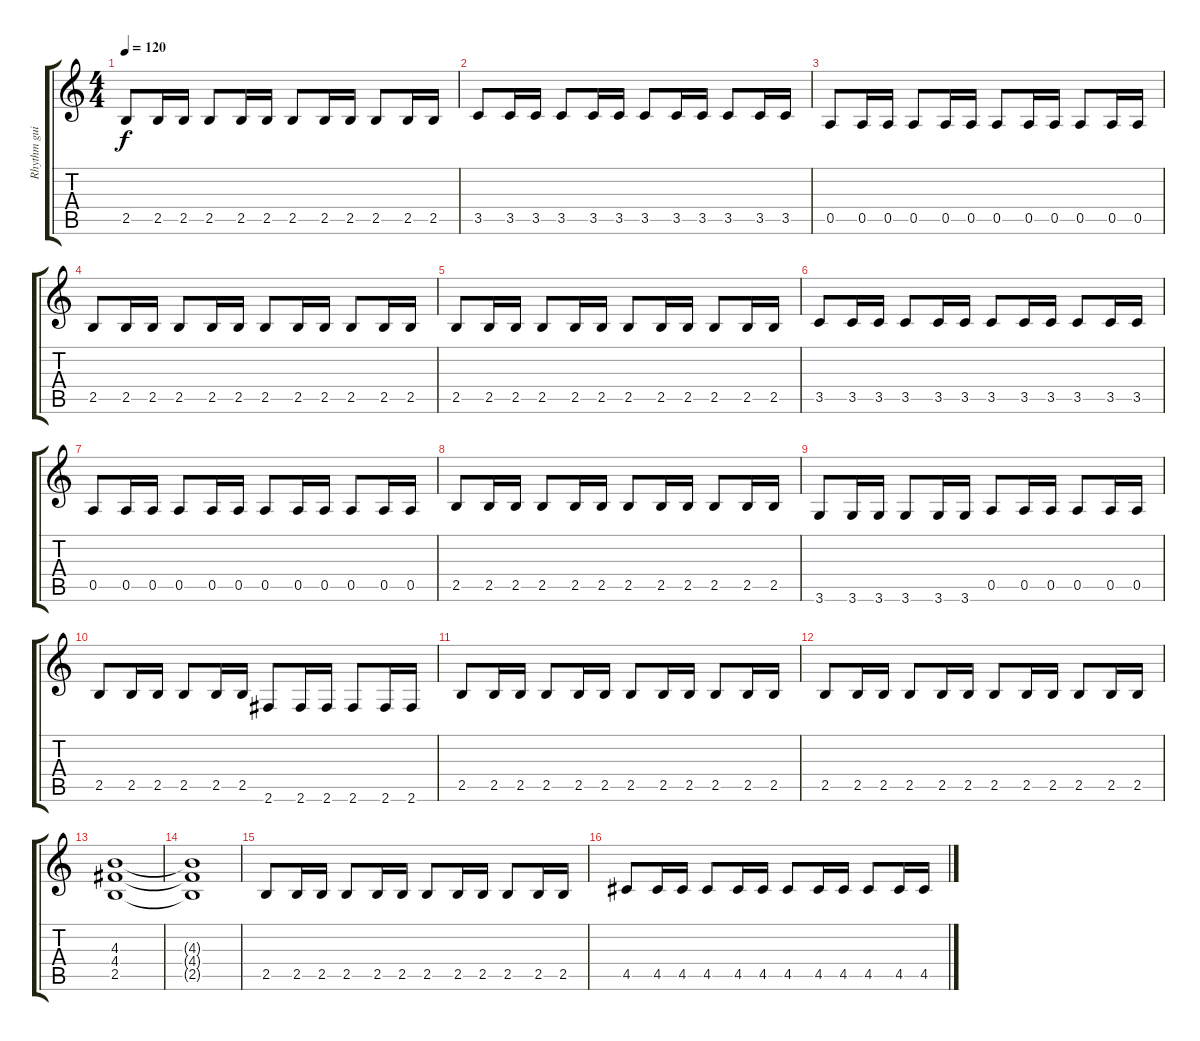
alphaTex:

\track ("Rhythm guitar" "Rhythm gui") {instrument overdrivenguitar}
\staff {score tabs}
\tuning (E4 B3 G3 D3 A2 E2) {hide}
\ts (4 4)
\tempo 120
\clef g2
\ks c
2.5.8{dy f} 2.5.16 2.5.16 2.5.8 2.5.16 2.5.16 2.5.8 2.5.16 2.5.16 2.5.8 2.5.16 2.5.16 |
3.5.8 3.5.16 3.5.16 3.5.8 3.5.16 3.5.16 3.5.8 3.5.16 3.5.16 3.5.8 3.5.16 3.5.16 |
0.5.8 0.5.16 0.5.16 0.5.8 0.5.16 0.5.16 0.5.8 0.5.16 0.5.16 0.5.8 0.5.16 0.5.16 |
2.5.8 2.5.16 2.5.16 2.5.8 2.5.16 2.5.16 2.5.8 2.5.16 2.5.16 2.5.8 2.5.16 2.5.16 |
2.5.8 2.5.16 2.5.16 2.5.8 2.5.16 2.5.16 2.5.8 2.5.16 2.5.16 2.5.8 2.5.16 2.5.16 |
3.5.8 3.5.16 3.5.16 3.5.8 3.5.16 3.5.16 3.5.8 3.5.16 3.5.16 3.5.8 3.5.16 3.5.16 |
0.5.8 0.5.16 0.5.16 0.5.8 0.5.16 0.5.16 0.5.8 0.5.16 0.5.16 0.5.8 0.5.16 0.5.16 |
2.5.8 2.5.16 2.5.16 2.5.8 2.5.16 2.5.16 2.5.8 2.5.16 2.5.16 2.5.8 2.5.16 2.5.16 |
3.6.8 3.6.16 3.6.16 3.6.8 3.6.16 3.6.16 0.5.8 0.5.16 0.5.16 0.5.8 0.5.16 0.5.16 |
2.5.8 2.5.16 2.5.16 2.5.8 2.5.16 2.5.16 2.6.8 2.6.16 2.6.16 2.6.8 2.6.16 2.6.16 |
2.5.8 2.5.16 2.5.16 2.5.8 2.5.16 2.5.16 2.5.8 2.5.16 2.5.16 2.5.8 2.5.16 2.5.16 |
2.5.8 2.5.16 2.5.16 2.5.8 2.5.16 2.5.16 2.5.8 2.5.16 2.5.16 2.5.8 2.5.16 2.5.16 |
(4.3 4.4 2.5).1 |
(4.3{t} 4.4{t} 2.5{t}).1 |
2.5.8{volume 8} 2.5.16 2.5.16 2.5.8 2.5.16 2.5.16 2.5.8 2.5.16 2.5.16 2.5.8 2.5.16 2.5.16 |
4.5.8 4.5.16 4.5.16 4.5.8 4.5.16 4.5.16 4.5.8 4.5.16 4.5.16 4.5.8 4.5.16 4.5.16
